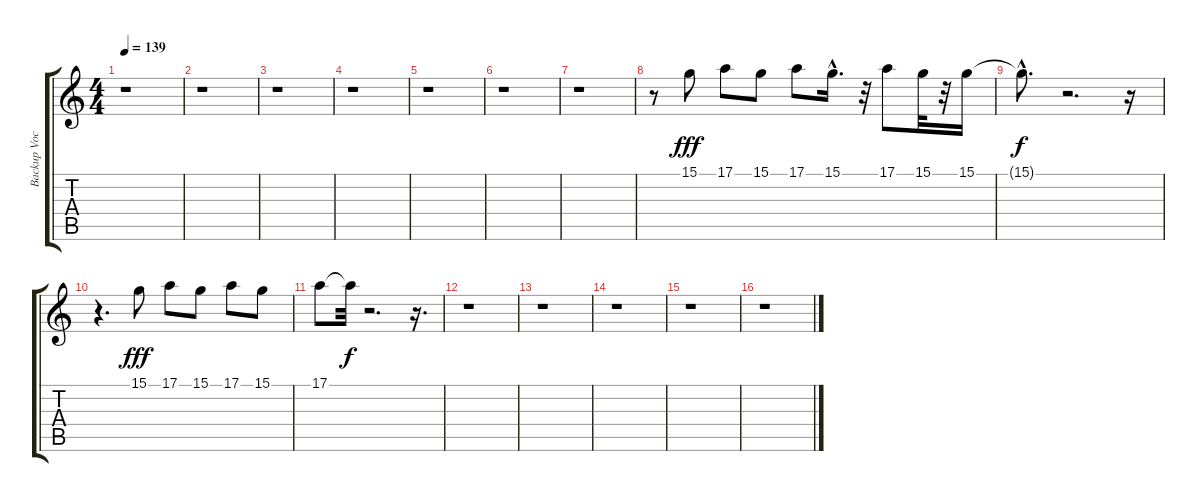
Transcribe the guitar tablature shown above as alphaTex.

\track ("Backup Vocals" "Backup Voc") {instrument tenorsax}
\staff {score tabs}
\tuning (E4 B3 G3 D3 A2 E2) {hide}
\ts (4 4)
\tempo 139
\clef g2
\ks c
r.1{dy fff} |
r.1 |
r.1 |
r.1 |
r.1 |
r.1 |
r.1 |
r.8 15.1.8 17.1.8 15.1.8 17.1.8 15.1{hac}.16{d} r.32 17.1.8 15.1.32 r.32 15.1.16 |
15.1{hac t}.8{d dy f} r.2{d} r.16 |
r.4{d} 15.1.8{dy fff} 17.1.8 15.1.8 17.1.8 15.1.8 |
17.1.8 17.1{t}.32{dy f} r.2{d} r.16{d} |
r.1 |
r.1 |
r.1 |
r.1 |
r.1
